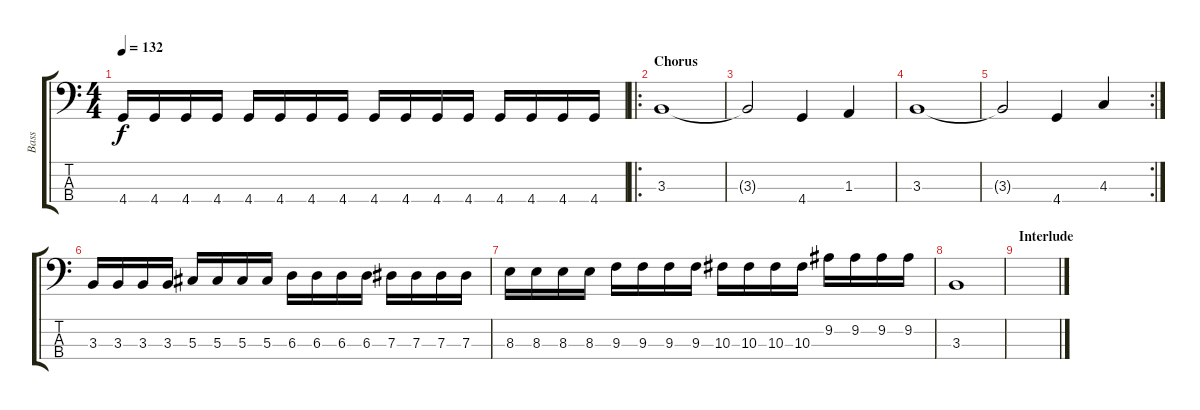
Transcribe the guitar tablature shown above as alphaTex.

\track ("Bass" "Bass") {instrument electricbasspick}
\staff {score tabs}
\tuning (Gb2 Db2 Ab1 Eb1) {hide}
\ts (4 4)
\tempo 132
\clef f4
\ks c
4.4.16{dy f} 4.4.16 4.4.16 4.4.16 4.4.16 4.4.16 4.4.16 4.4.16 4.4.16 4.4.16 4.4.16 4.4.16 4.4.16 4.4.16 4.4.16 4.4.16 |
\ro
\section ("" "Chorus")
3.3.1 |
3.3{t}.2 4.4.4 1.3.4 |
3.3.1 |
\rc 2
3.3{t}.2 4.4.4 4.3.4 |
3.3.16 3.3.16 3.3.16 3.3.16 5.3.16 5.3.16 5.3.16 5.3.16 6.3.16 6.3.16 6.3.16 6.3.16 7.3.16 7.3.16 7.3.16 7.3.16 |
8.3.16 8.3.16 8.3.16 8.3.16 9.3.16 9.3.16 9.3.16 9.3.16 10.3.16 10.3.16 10.3.16 10.3.16 9.2.16 9.2.16 9.2.16 9.2.16 |
3.3.1 |
\section ("" "Interlude")
